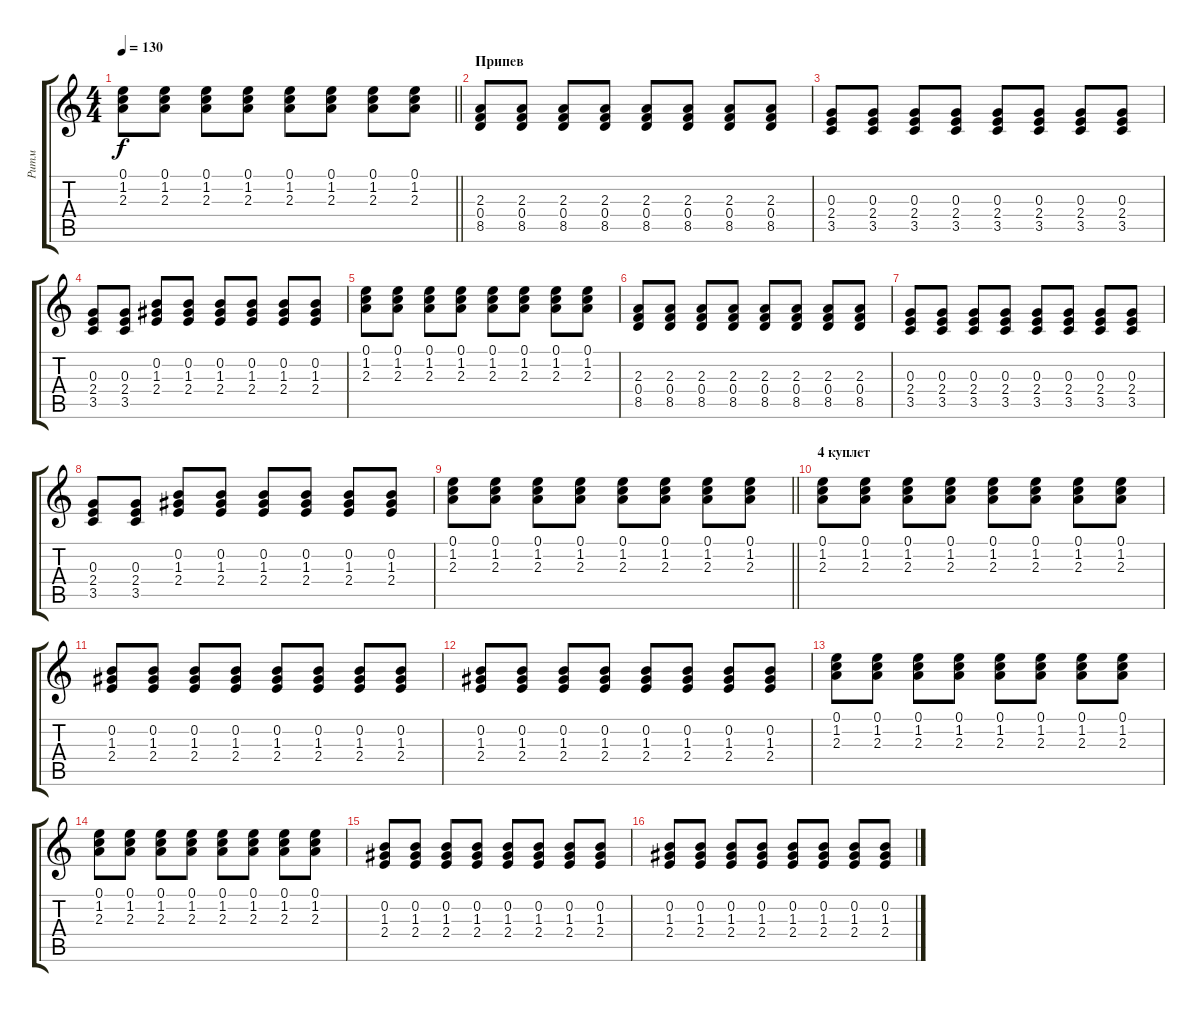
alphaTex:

\track ("Ритм" "Ритм") {instrument acousticguitarsteel}
\staff {score tabs}
\tuning (E4 B3 G3 D3 A2 E2) {hide}
\ts (4 4)
\tempo 130
\clef g2
\barLineRight lightlight
\ks c
(0.1 1.2 2.3).8{dy f} (0.1 1.2 2.3).8 (0.1 1.2 2.3).8 (0.1 1.2 2.3).8 (0.1 1.2 2.3).8 (0.1 1.2 2.3).8 (0.1 1.2 2.3).8 (0.1 1.2 2.3).8 |
\section ("" "Припев")
(2.3 0.4 8.5).8 (2.3 0.4 8.5).8 (2.3 0.4 8.5).8 (2.3 0.4 8.5).8 (2.3 0.4 8.5).8 (2.3 0.4 8.5).8 (2.3 0.4 8.5).8 (2.3 0.4 8.5).8 |
(0.3 2.4 3.5).8 (0.3 2.4 3.5).8 (0.3 2.4 3.5).8 (0.3 2.4 3.5).8 (0.3 2.4 3.5).8 (0.3 2.4 3.5).8 (0.3 2.4 3.5).8 (0.3 2.4 3.5).8 |
(0.3 2.4 3.5).8 (0.3 2.4 3.5).8 (0.2 1.3 2.4).8 (0.2 1.3 2.4).8 (0.2 1.3 2.4).8 (0.2 1.3 2.4).8 (0.2 1.3 2.4).8 (0.2 1.3 2.4).8 |
(0.1 1.2 2.3).8 (0.1 1.2 2.3).8 (0.1 1.2 2.3).8 (0.1 1.2 2.3).8 (0.1 1.2 2.3).8 (0.1 1.2 2.3).8 (0.1 1.2 2.3).8 (0.1 1.2 2.3).8 |
(2.3 0.4 8.5).8 (2.3 0.4 8.5).8 (2.3 0.4 8.5).8 (2.3 0.4 8.5).8 (2.3 0.4 8.5).8 (2.3 0.4 8.5).8 (2.3 0.4 8.5).8 (2.3 0.4 8.5).8 |
(0.3 2.4 3.5).8 (0.3 2.4 3.5).8 (0.3 2.4 3.5).8 (0.3 2.4 3.5).8 (0.3 2.4 3.5).8 (0.3 2.4 3.5).8 (0.3 2.4 3.5).8 (0.3 2.4 3.5).8 |
(0.3 2.4 3.5).8 (0.3 2.4 3.5).8 (0.2 1.3 2.4).8 (0.2 1.3 2.4).8 (0.2 1.3 2.4).8 (0.2 1.3 2.4).8 (0.2 1.3 2.4).8 (0.2 1.3 2.4).8 |
\barLineRight lightlight
(0.1 1.2 2.3).8 (0.1 1.2 2.3).8 (0.1 1.2 2.3).8 (0.1 1.2 2.3).8 (0.1 1.2 2.3).8 (0.1 1.2 2.3).8 (0.1 1.2 2.3).8 (0.1 1.2 2.3).8 |
\section ("" "4 куплет")
(0.1 1.2 2.3).8 (0.1 1.2 2.3).8 (0.1 1.2 2.3).8 (0.1 1.2 2.3).8 (0.1 1.2 2.3).8 (0.1 1.2 2.3).8 (0.1 1.2 2.3).8 (0.1 1.2 2.3).8 |
(0.2 1.3 2.4).8 (0.2 1.3 2.4).8 (0.2 1.3 2.4).8 (0.2 1.3 2.4).8 (0.2 1.3 2.4).8 (0.2 1.3 2.4).8 (0.2 1.3 2.4).8 (0.2 1.3 2.4).8 |
(0.2 1.3 2.4).8 (0.2 1.3 2.4).8 (0.2 1.3 2.4).8 (0.2 1.3 2.4).8 (0.2 1.3 2.4).8 (0.2 1.3 2.4).8 (0.2 1.3 2.4).8 (0.2 1.3 2.4).8 |
(0.1 1.2 2.3).8 (0.1 1.2 2.3).8 (0.1 1.2 2.3).8 (0.1 1.2 2.3).8 (0.1 1.2 2.3).8 (0.1 1.2 2.3).8 (0.1 1.2 2.3).8 (0.1 1.2 2.3).8 |
(0.1 1.2 2.3).8 (0.1 1.2 2.3).8 (0.1 1.2 2.3).8 (0.1 1.2 2.3).8 (0.1 1.2 2.3).8 (0.1 1.2 2.3).8 (0.1 1.2 2.3).8 (0.1 1.2 2.3).8 |
(0.2 1.3 2.4).8 (0.2 1.3 2.4).8 (0.2 1.3 2.4).8 (0.2 1.3 2.4).8 (0.2 1.3 2.4).8 (0.2 1.3 2.4).8 (0.2 1.3 2.4).8 (0.2 1.3 2.4).8 |
(0.2 1.3 2.4).8 (0.2 1.3 2.4).8 (0.2 1.3 2.4).8 (0.2 1.3 2.4).8 (0.2 1.3 2.4).8 (0.2 1.3 2.4).8 (0.2 1.3 2.4).8 (0.2 1.3 2.4).8
